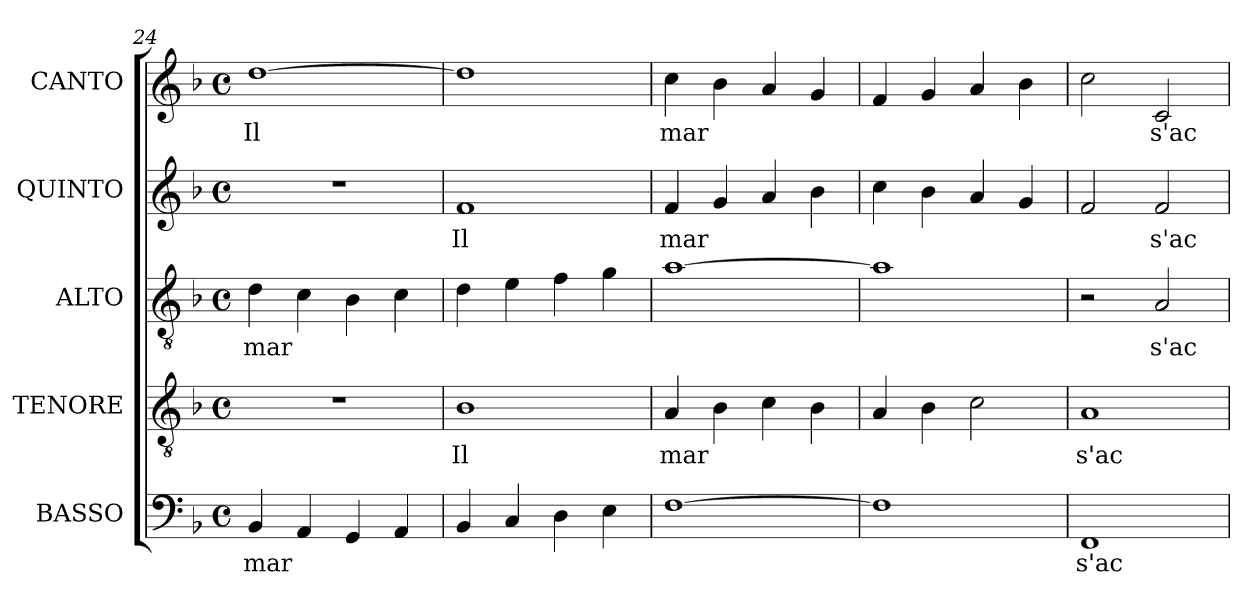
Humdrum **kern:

**kern	**text	**kern	**text	**kern	**text	**kern	**text	**kern	**text
*part5	*part5	*part4	*part4	*part3	*part3	*part2	*part2	*part1	*part1
*staff5	*staff5	*staff4	*staff4	*staff3	*staff3	*staff2	*staff2	*staff1	*staff1
*I"BASSO	*	*I"TENORE	*	*I"ALTO	*	*I"QUINTO	*	*I"CANTO	*
*I'B.	*	*I'T.	*	*I'T.	*	*	*	*	*
*clefF4	*	*clefGv2	*	*clefGv2	*	*clefG2	*	*clefG2	*
*	*	*ITrd7c12	*	*ITrd7c12	*	*	*	*	*
*k[b-]	*	*k[b-]	*	*k[b-]	*	*k[b-]	*	*k[b-]	*
*F:	*	*F:	*	*F:	*	*F:	*	*F:	*
*M4/4	*	*M4/4	*	*M4/4	*	*M4/4	*	*M4/4	*
*met(c)	*	*met(c)	*	*met(c)	*	*met(c)	*	*met(c)	*
=24	=24	=24	=24	=24	=24	=24	=24	=24	=24
!	!LO:LY:b:color=#000000	!	!	!	!	!	!	!	!
!	!	!	!	!	!LO:LY:b:color=#000000	!	!	!	!
!	!	!	!	!	!	!	!	!	!LO:LY:b:color=#000000
4BB-i/	mar	1r	.	4Di\	mar	1r	.	[>1ddi	Il
4AAi/	.	.	.	4Ci\	.	.	.	.	.
4GGi/	.	.	.	4BB-i\	.	.	.	.	.
4AAi/	.	.	.	4Ci\	.	.	.	.	.
!!LO:LB:g=z
=25	=25	=25	=25	=25	=25	=25	=25	=25	=25
!	!	!	!LO:LY:b:color=#000000	!	!	!	!	!	!
!	!	!	!	!	!	!	!LO:LY:b:color=#000000	!	!
4BB-i/	.	1BB-i	Il	4Di\	.	1fi	Il	1ddi]	.
4Ci/	.	.	.	4Ei\	.	.	.	.	.
4Di\	.	.	.	4Fi\	.	.	.	.	.
4Ei\	.	.	.	4Gi\	.	.	.	.	.
=26	=26	=26	=26	=26	=26	=26	=26	=26	=26
!	!	!	!LO:LY:b:color=#000000	!	!	!	!	!	!
!	!	!	!	!	!	!	!LO:LY:b:color=#000000	!	!
!	!	!	!	!	!	!	!	!	!LO:LY:b:color=#000000
[>1Fi	.	4AAi/	mar	[>1Ai	.	4fi/	mar	4cci\	mar
.	.	4BB-i\	.	.	.	4gi/	.	4b-i\	.
.	.	4Ci\	.	.	.	4ai/	.	4ai/	.
.	.	4BB-i\	.	.	.	4b-i\	.	4gi/	.
=27	=27	=27	=27	=27	=27	=27	=27	=27	=27
1Fi]	.	4AAi/	.	1Ai]	.	4cci\	.	4fi/	.
.	.	4BB-i\	.	.	.	4b-i\	.	4gi/	.
.	.	2Ci\	.	.	.	4ai/	.	4ai/	.
.	.	.	.	.	.	4gi/	.	4b-i\	.
=28	=28	=28	=28	=28	=28	=28	=28	=28	=28
!	!LO:LY:b:color=#000000	!	!	!	!	!	!	!	!
!	!	!	!LO:LY:b:color=#000000	!	!	!	!	!	!
1FFi	s'ac-	1AAi	s'ac-	2r	.	2fi/	.	2cci\	.
!	!	!	!	!	!LO:LY:b:color=#000000	!	!	!	!
!	!	!	!	!	!	!	!LO:LY:b:color=#000000	!	!
!	!	!	!	!	!	!	!	!	!LO:LY:b:color=#000000
.	.	.	.	2AAi/	s'ac-	2fi/	s'ac-	2ci/	s'ac-
=	=	=	=	=	=	=	=	=	=
*-	*-	*-	*-	*-	*-	*-	*-	*-	*-
